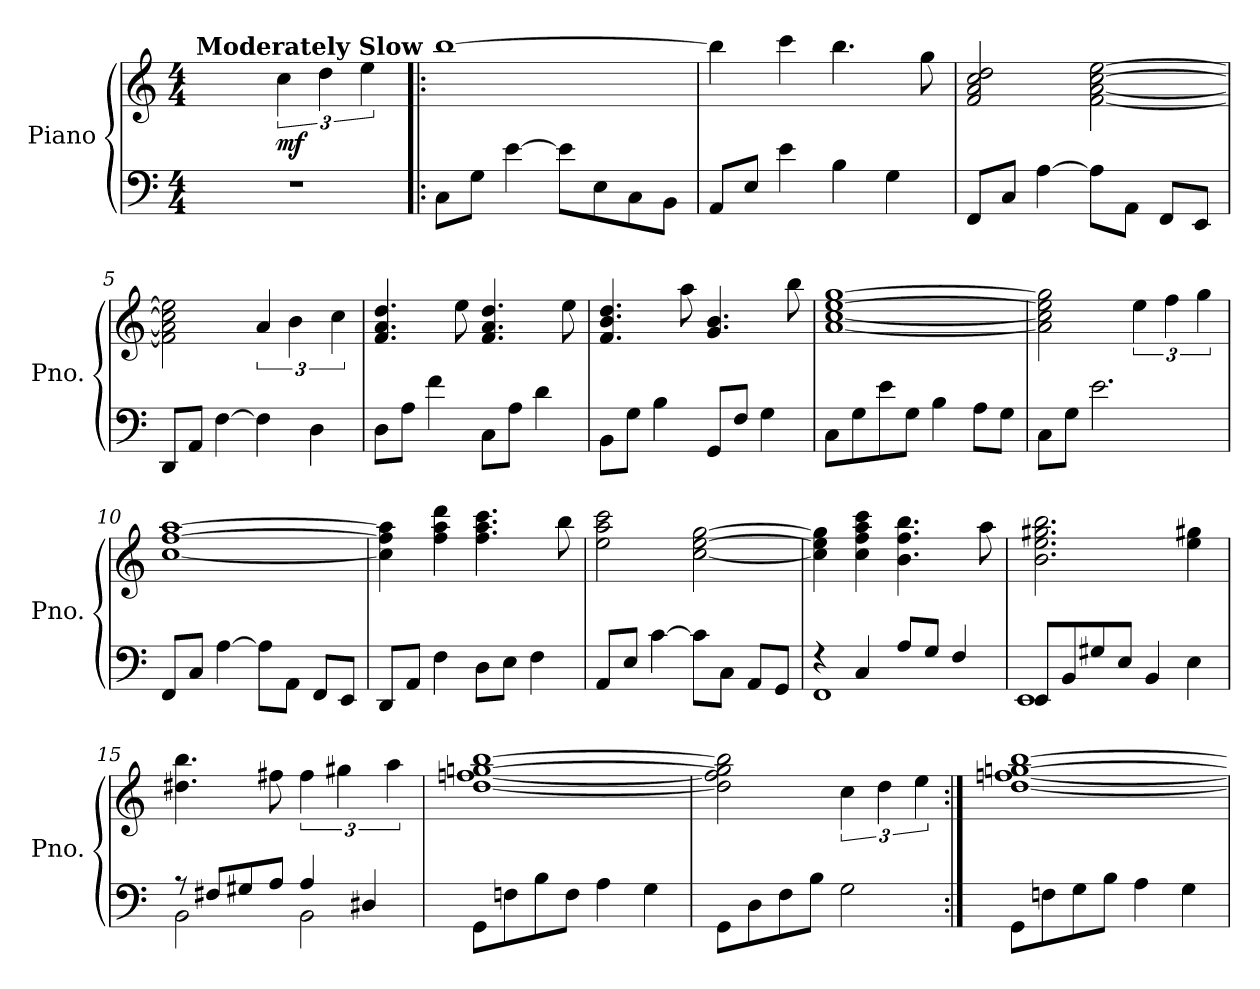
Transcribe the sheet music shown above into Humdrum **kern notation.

**kern	**kern	**dynam
*part1	*part1	*part1
*staff2	*staff1	*staff1/2
*I"Piano	*	*
*I'Pno.	*	*
*clefF4	*clefG2	*
*k[]	*k[]	*
*M4/4	*M4/4	*
=1	=1	=1
!	!LO:TX:a:B:t=Moderately Slow	!
1r	2ryy	.
!	!	!LO:DY:b
.	6cc\	mf
.	6dd\	.
.	6ee\	.
=2!|:	=2!|:	=2!|:
8C\L	[1bb	.
8G\J	.	.
[4e\	.	.
8e\L]	.	.
8E\	.	.
8C\	.	.
8BB\J	.	.
=3	=3	=3
8AA/L	4bb\]	.
8E/J	.	.
4e\	4ccc\	.
4B\	4.bb\	.
4G\	.	.
.	8gg\	.
=4	=4	=4
8FF/L	2f/ 2a/ 2cc/ 2dd/	.
8C/J	.	.
[4A\	.	.
8A\L]	[2f\ [2a\ [2cc\ [2ee\	.
8AA\J	.	.
8FF/L	.	.
8EE/J	.	.
=5	=5	=5
8DD/L	2f\] 2a\] 2cc\] 2ee\]	.
8AA/J	.	.
[4F\	.	.
4F\]	6a/	.
.	6b\	.
4D\	.	.
.	6cc\	.
!!LO:LB:g=z
=6	=6	=6
8D\L	4.f/ 4.a/ 4.dd/	.
8A\J	.	.
4f\	.	.
.	8ee\	.
8C\L	4.f/ 4.a/ 4.dd/	.
8A\J	.	.
4d\	.	.
.	8ee\	.
=7	=7	=7
8BB\L	4.f/ 4.b/ 4.dd/	.
8G\J	.	.
4B\	.	.
.	8aa\	.
8GG/L	4.g/ 4.b/	.
8F/J	.	.
4G\	.	.
.	8bb\	.
=8	=8	=8
8C\L	[1a [1cc [1ee [1gg	.
8G\	.	.
8e\	.	.
8G\J	.	.
4B\	.	.
8A\L	.	.
8G\J	.	.
=9	=9	=9
8C\L	2a\] 2cc\] 2ee\] 2gg\]	.
8G\J	.	.
2.e\	.	.
.	6ee\	.
.	6ff\	.
.	6gg\	.
!!LO:LB:g=z
=10	=10	=10
8FF/L	[1cc [1ff [1aa	.
8C/J	.	.
[4A\	.	.
8A\L]	.	.
8AA\J	.	.
8FF/L	.	.
8EE/J	.	.
=11	=11	=11
8DD/L	4cc\] 4ff\] 4aa\]	.
8AA/J	.	.
4F\	4ff\ 4aa\ 4ddd\	.
8D\L	4.ff\ 4.aa\ 4.ccc\	.
8E\J	.	.
4F\	.	.
.	8bb\	.
=12	=12	=12
8AA/L	2ee\ 2aa\ 2ccc\	.
8E/J	.	.
[4c\	.	.
8c\L]	[2cc\ [2ee\ [2gg\	.
8C\J	.	.
8AA/L	.	.
8GG/J	.	.
=13	=13	=13
*^	*	*
4r	1FF	4cc\] 4ee\] 4gg\]	.
4C/	.	4cc\ 4ff\ 4aa\ 4ccc\	.
8A/L	.	4.b\ 4.ff\ 4.bb\	.
8G/J	.	.	.
4F/	.	.	.
.	.	8aa\	.
!!LO:LB:g=z
=14	=14	=14	=14
8EE/L	1EE	2.b\ 2.ee\ 2.gg#X\ 2.bb\	.
8BB/	.	.	.
8G#X/	.	.	.
8E/J	.	.	.
4BB/	.	.	.
4E\	.	4ee\ 4gg#X\	.
=15	=15	=15	=15
8r	2BB\	4.dd#X\ 4.bb\	.
8F#X/L	.	.	.
8G#X/	.	.	.
8A/J	.	8ff#X\	.
4A/	2BB\	6ff#\	.
.	.	6gg#X\	.
4D#X/	.	.	.
.	.	6aa\	.
*v	*v	*	*
=16	=16	=16
8GG\L	[1dd [1ffn [1ggn [1bb	.
8Fn\	.	.
8B\	.	.
8F\J	.	.
4A\	.	.
4G\	.	.
=17	=17	=17
8GG\L	2dd\] 2ff\] 2gg\] 2bb\]	.
8D\	.	.
8F\	.	.
8B\J	.	.
2G\	6cc\	.
.	6dd\	.
.	6ee\	.
!!LO:LB:g=z
=18:|!	=18:|!	=18:|!
8GG\L	[1dd [1ffn [1ggn [1bb	.
8Fn\	.	.
8G\	.	.
8B\J	.	.
4A\	.	.
4G\	.	.
=	=	=
*-	*-	*-
